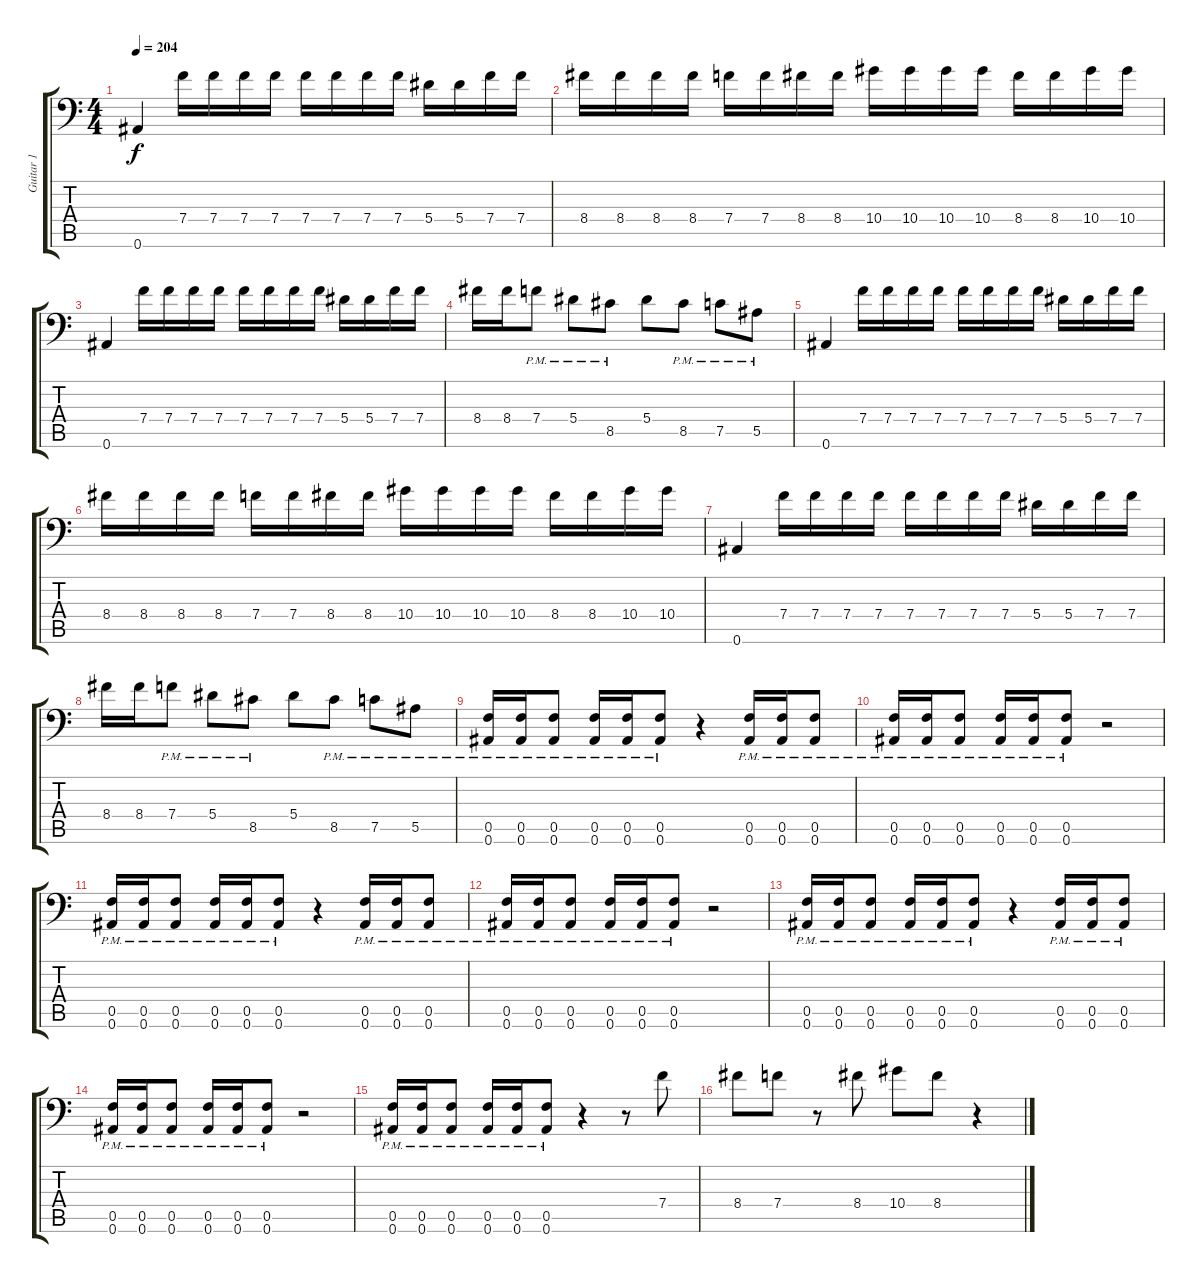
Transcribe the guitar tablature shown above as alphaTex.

\track ("Guitar 1" "Guitar 1") {instrument distortionguitar}
\staff {score tabs}
\tuning (C4 G3 Eb3 Bb2 F2 Bb1) {hide}
\ts (4 4)
\tempo 204
\clef f4
\ks c
0.6.4{dy f} 7.4.16 7.4.16 7.4.16 7.4.16 7.4.16 7.4.16 7.4.16 7.4.16 5.4.16 5.4.16 7.4.16 7.4.16 |
8.4.16 8.4.16 8.4.16 8.4.16 7.4.16 7.4.16 8.4.16 8.4.16 10.4.16 10.4.16 10.4.16 10.4.16 8.4.16 8.4.16 10.4.16 10.4.16 |
0.6.4 7.4.16 7.4.16 7.4.16 7.4.16 7.4.16 7.4.16 7.4.16 7.4.16 5.4.16 5.4.16 7.4.16 7.4.16 |
8.4.16 8.4.16 7.4{pm}.8 5.4{pm}.8 8.5{pm}.8 5.4.8 8.5{pm}.8 7.5{pm}.8 5.5{pm}.8 |
0.6.4 7.4.16 7.4.16 7.4.16 7.4.16 7.4.16 7.4.16 7.4.16 7.4.16 5.4.16 5.4.16 7.4.16 7.4.16 |
8.4.16 8.4.16 8.4.16 8.4.16 7.4.16 7.4.16 8.4.16 8.4.16 10.4.16 10.4.16 10.4.16 10.4.16 8.4.16 8.4.16 10.4.16 10.4.16 |
0.6.4 7.4.16 7.4.16 7.4.16 7.4.16 7.4.16 7.4.16 7.4.16 7.4.16 5.4.16 5.4.16 7.4.16 7.4.16 |
8.4.16 8.4.16 7.4{pm}.8 5.4{pm}.8 8.5{pm}.8 5.4.8 8.5{pm}.8 7.5{pm}.8 5.5{pm}.8 |
(0.5{pm} 0.6{pm}).16 (0.5{pm} 0.6{pm}).16 (0.5{pm} 0.6{pm}).8 (0.5{pm} 0.6{pm}).16 (0.5{pm} 0.6{pm}).16 (0.5{pm} 0.6{pm}).8 r.4 (0.5{pm} 0.6{pm}).16 (0.5{pm} 0.6{pm}).16 (0.5{pm} 0.6{pm}).8 |
(0.5{pm} 0.6{pm}).16 (0.5{pm} 0.6{pm}).16 (0.5{pm} 0.6{pm}).8 (0.5{pm} 0.6{pm}).16 (0.5{pm} 0.6{pm}).16 (0.5{pm} 0.6{pm}).8 r.2 |
(0.5{pm} 0.6{pm}).16 (0.5{pm} 0.6{pm}).16 (0.5{pm} 0.6{pm}).8 (0.5{pm} 0.6{pm}).16 (0.5{pm} 0.6{pm}).16 (0.5{pm} 0.6{pm}).8 r.4 (0.5{pm} 0.6{pm}).16 (0.5{pm} 0.6{pm}).16 (0.5{pm} 0.6{pm}).8 |
(0.5{pm} 0.6{pm}).16 (0.5{pm} 0.6{pm}).16 (0.5{pm} 0.6{pm}).8 (0.5{pm} 0.6{pm}).16 (0.5{pm} 0.6{pm}).16 (0.5{pm} 0.6{pm}).8 r.2 |
(0.5{pm} 0.6{pm}).16 (0.5{pm} 0.6{pm}).16 (0.5{pm} 0.6{pm}).8 (0.5{pm} 0.6{pm}).16 (0.5{pm} 0.6{pm}).16 (0.5{pm} 0.6{pm}).8 r.4 (0.5{pm} 0.6{pm}).16 (0.5{pm} 0.6{pm}).16 (0.5{pm} 0.6{pm}).8 |
(0.5{pm} 0.6{pm}).16 (0.5{pm} 0.6{pm}).16 (0.5{pm} 0.6{pm}).8 (0.5{pm} 0.6{pm}).16 (0.5{pm} 0.6{pm}).16 (0.5{pm} 0.6{pm}).8 r.2 |
(0.5{pm} 0.6{pm}).16 (0.5{pm} 0.6{pm}).16 (0.5{pm} 0.6{pm}).8 (0.5{pm} 0.6{pm}).16 (0.5{pm} 0.6{pm}).16 (0.5{pm} 0.6{pm}).8 r.4 r.8 7.4.8 |
8.4.8 7.4.8 r.8 8.4.8 10.4.8 8.4.8 r.4
